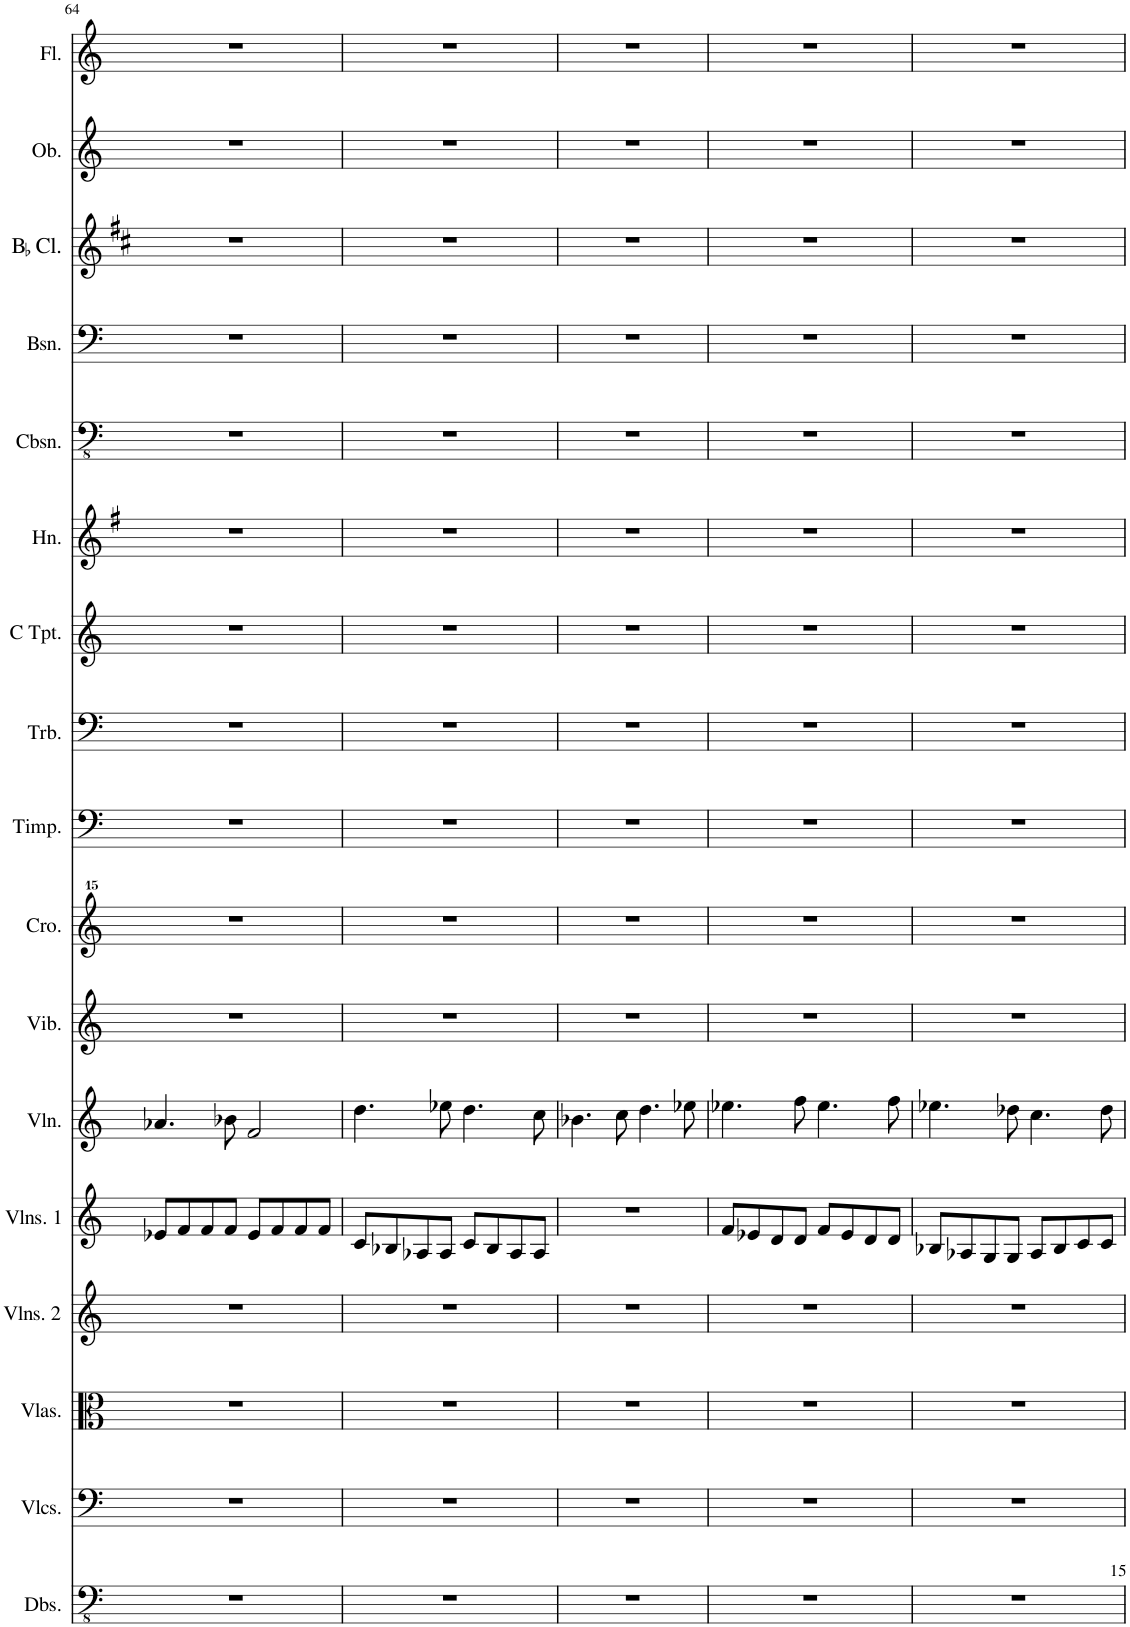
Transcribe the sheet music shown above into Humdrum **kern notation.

**kern	**kern	**kern	**kern	**kern	**kern	**kern	**kern	**kern	**kern	**kern	**kern	**kern	**kern	**kern	**kern	**kern
*part17	*part16	*part15	*part14	*part13	*part12	*part11	*part10	*part9	*part8	*part7	*part6	*part5	*part4	*part3	*part2	*part1
*staff17	*staff16	*staff15	*staff14	*staff13	*staff12	*staff11	*staff10	*staff9	*staff8	*staff7	*staff6	*staff5	*staff4	*staff3	*staff2	*staff1
*I"Double Basses	*I"Violoncellos	*I"Violas	*I"Violins 2	*I"Violins 1	*I"Violin	*I"Vibraphone	*I"Crotales	*I"Timpani	*I"Trombone	*I"C Trumpet	*I"Horn	*I"Contrabassoon	*I"Bassoon	*I"BaccidentalFlat Clarinet	*I"Oboe	*I"Flute
*I'Dbs.	*I'Vlcs.	*I'Vlas.	*I'Vlns. 2	*I'Vlns. 1	*I'Vln.	*I'Vib.	*I'Cro.	*I'Timp.	*I'Trb.	*I'C Tpt.	*I'Hn.	*I'Cbsn.	*I'Bsn.	*I'BaccidentalFlat Cl.	*I'Ob.	*I'Fl.
!!LO:PB:g=z
*clefFv4	*clefF4	*clefC3	*clefG2	*clefG2	*clefG2	*clefG2	*clefG^^2	*clefF4	*clefF4	*clefG2	*clefG2	*clefFv4	*clefF4	*clefG2	*clefG2	*clefG2
*	*	*	*	*	*	*	*	*	*	*	*Trd4c7	*Trd7c12	*	*Trd1c2	*	*
*k[]	*k[]	*k[]	*k[]	*k[]	*k[]	*k[]	*k[]	*k[]	*k[]	*k[]	*k[f#]	*k[]	*k[]	*k[f#c#]	*k[]	*k[]
*M4/4	*M4/4	*M4/4	*M4/4	*M4/4	*M4/4	*M4/4	*M4/4	*	*M4/4	*M4/4	*M4/4	*M4/4	*M4/4	*M4/4	*M4/4	*M4/4
=64	=64	=64	=64	=64	=64	=64	=64	=64	=64	=64	=64	=64	=64	=64	=64	=64
1r	1r	1r	1r	8e-X/L	4.a-X/	1r	1r	1r	1r	1r	1r	1r	1r	1r	1r	1r
.	.	.	.	8f/	.	.	.	.	.	.	.	.	.	.	.	.
.	.	.	.	8f/	.	.	.	.	.	.	.	.	.	.	.	.
.	.	.	.	8f/J	8b-X\	.	.	.	.	.	.	.	.	.	.	.
.	.	.	.	8e-/L	2f/	.	.	.	.	.	.	.	.	.	.	.
.	.	.	.	8f/	.	.	.	.	.	.	.	.	.	.	.	.
.	.	.	.	8f/	.	.	.	.	.	.	.	.	.	.	.	.
.	.	.	.	8f/J	.	.	.	.	.	.	.	.	.	.	.	.
=65	=65	=65	=65	=65	=65	=65	=65	=65	=65	=65	=65	=65	=65	=65	=65	=65
1r	1r	1r	1r	8c/L	4.dd\	1r	1r	1r	1r	1r	1r	1r	1r	1r	1r	1r
.	.	.	.	8B-X/	.	.	.	.	.	.	.	.	.	.	.	.
.	.	.	.	8A-X/	.	.	.	.	.	.	.	.	.	.	.	.
.	.	.	.	8A-/J	8ee-X\	.	.	.	.	.	.	.	.	.	.	.
.	.	.	.	8c/L	4.dd\	.	.	.	.	.	.	.	.	.	.	.
.	.	.	.	8B-/	.	.	.	.	.	.	.	.	.	.	.	.
.	.	.	.	8A-/	.	.	.	.	.	.	.	.	.	.	.	.
.	.	.	.	8A-/J	8cc\	.	.	.	.	.	.	.	.	.	.	.
=66	=66	=66	=66	=66	=66	=66	=66	=66	=66	=66	=66	=66	=66	=66	=66	=66
1r	1r	1r	1r	1r	4.b-X\	1r	1r	1r	1r	1r	1r	1r	1r	1r	1r	1r
.	.	.	.	.	8cc\	.	.	.	.	.	.	.	.	.	.	.
.	.	.	.	.	4.dd\	.	.	.	.	.	.	.	.	.	.	.
.	.	.	.	.	8ee-X\	.	.	.	.	.	.	.	.	.	.	.
=67	=67	=67	=67	=67	=67	=67	=67	=67	=67	=67	=67	=67	=67	=67	=67	=67
1r	1r	1r	1r	8f/L	4.ee-X\	1r	1r	1r	1r	1r	1r	1r	1r	1r	1r	1r
.	.	.	.	8e-X/	.	.	.	.	.	.	.	.	.	.	.	.
.	.	.	.	8d/	.	.	.	.	.	.	.	.	.	.	.	.
.	.	.	.	8d/J	8ff\	.	.	.	.	.	.	.	.	.	.	.
.	.	.	.	8f/L	4.ee-\	.	.	.	.	.	.	.	.	.	.	.
.	.	.	.	8e-/	.	.	.	.	.	.	.	.	.	.	.	.
.	.	.	.	8d/	.	.	.	.	.	.	.	.	.	.	.	.
.	.	.	.	8d/J	8ff\	.	.	.	.	.	.	.	.	.	.	.
=68	=68	=68	=68	=68	=68	=68	=68	=68	=68	=68	=68	=68	=68	=68	=68	=68
1r	1r	1r	1r	8B-X/L	4.ee-X\	1r	1r	1r	1r	1r	1r	1r	1r	1r	1r	1r
.	.	.	.	8A-X/	.	.	.	.	.	.	.	.	.	.	.	.
.	.	.	.	8G/	.	.	.	.	.	.	.	.	.	.	.	.
.	.	.	.	8G/J	8dd-X\	.	.	.	.	.	.	.	.	.	.	.
.	.	.	.	8A-/L	4.cc\	.	.	.	.	.	.	.	.	.	.	.
.	.	.	.	8B-/	.	.	.	.	.	.	.	.	.	.	.	.
.	.	.	.	8c/	.	.	.	.	.	.	.	.	.	.	.	.
.	.	.	.	8c/J	8dd-\	.	.	.	.	.	.	.	.	.	.	.
=	=	=	=	=	=	=	=	=	=	=	=	=	=	=	=	=
*-	*-	*-	*-	*-	*-	*-	*-	*-	*-	*-	*-	*-	*-	*-	*-	*-
